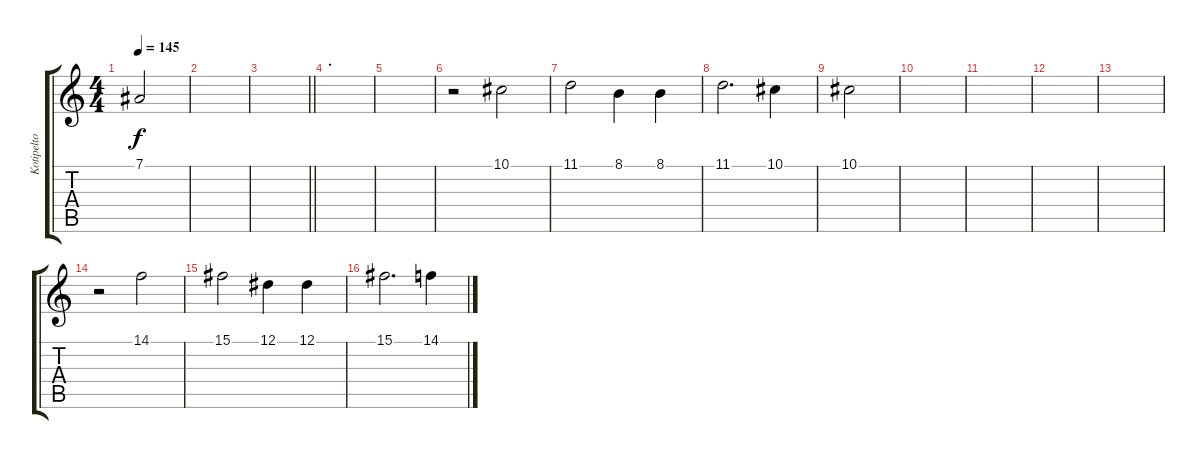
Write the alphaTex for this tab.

\track ("Kotipelto" "Kotipelto") {instrument lead6voice}
\staff {score tabs}
\tuning (Eb4 Bb3 Gb3 Db3 Ab2 Eb2) {hide}
\ts (4 4)
\tempo 145
\clef g2
\ks c
7.1.2{dy f} |
|
\barLineRight lightlight
|
\section ("" ".")
|
|
r.2 10.1.2 |
11.1.2 8.1.4 8.1.4 |
11.1.2{d} 10.1.4 |
10.1.2 |
|
|
|
|
r.2 14.1.2 |
15.1.2 12.1.4 12.1.4 |
15.1.2{d} 14.1.4
